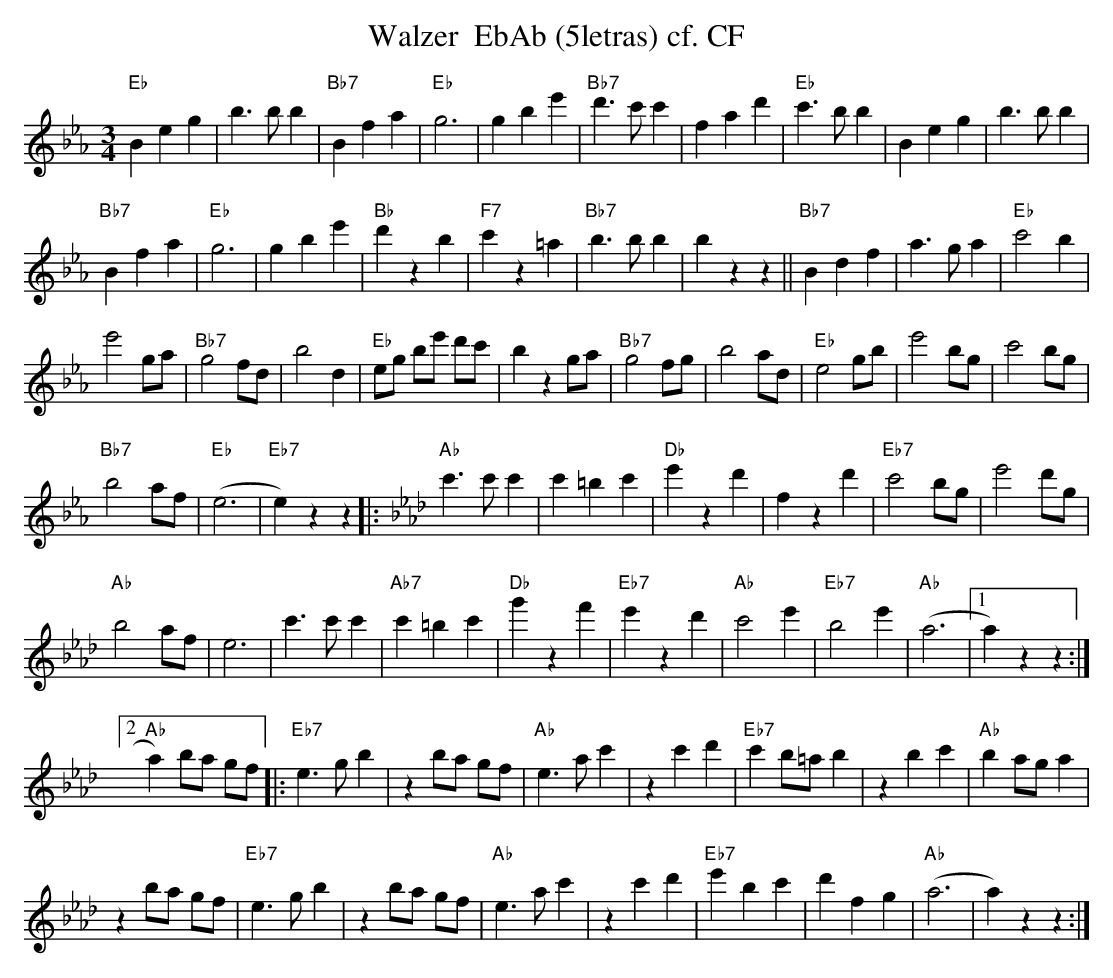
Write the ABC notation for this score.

X:1
T:Walzer  EbAb (5letras) cf. CF
M:3/4
L:1/4
K:Ebmaj%%MIDI gchordon
"Eb"Beg | b>bb | "Bb7"Bfa | "Eb"g3 | gbe' | "Bb7"d'>c'c' | fad' | "Eb"c'>bb | Beg | b>bb |
"Bb7"Bfa | "Eb"g3 | gbe' | "Bb"d'zb | "F7"c'z=a | "Bb7"b>bb | bzz || "Bb7"Bdf | a>ga | "Eb"c'2b |
e'2g/2a/2 | "Bb7"g2f/2d/2 | b2d | "Eb"e/2g/2 b/2e'/2 d'/2c'/2 | bzg/2a/2 | "Bb7"g2f/2g/2 | b2a/2d/2 | "Eb"e2g/2b/2 | e'2b/2g/2 | c'2b/2g/2 |
"Bb7"b2a/2f/2 | "Eb"(e3 | "Eb7"e)zz |: [K:Abmaj] "Ab"c'>c'c' | c'=bc' | "Db"e'zd' | fzd' | "Eb7"c'2b/2g/2 | e'2d'/2g/2 |
"Ab"b2a/2f/2 | e3 | c'>c'c' | "Ab7"c'=bc' | "Db"g'zf' | "Eb7"e'zd' | "Ab"c'2e' | "Eb7"b2e' | "Ab"(a3 |1 a)zz :|2
"Ab"a) b/2a/2 g/2f/2 |: "Eb7"e>gb | zb/2a/2 g/2f/2 | "Ab"e>ac' | zc'd' | "Eb7"c'b/2=a/2b | zbc' | "Ab"ba/2g/2a |
zb/2a/2 g/2f/2 | "Eb7"e>gb | zb/2a/2 g/2f/2 | "Ab"e>ac' | zc'd' | "Eb7"e'bc' | d'fg | "Ab"(a3 | a)zz :|
